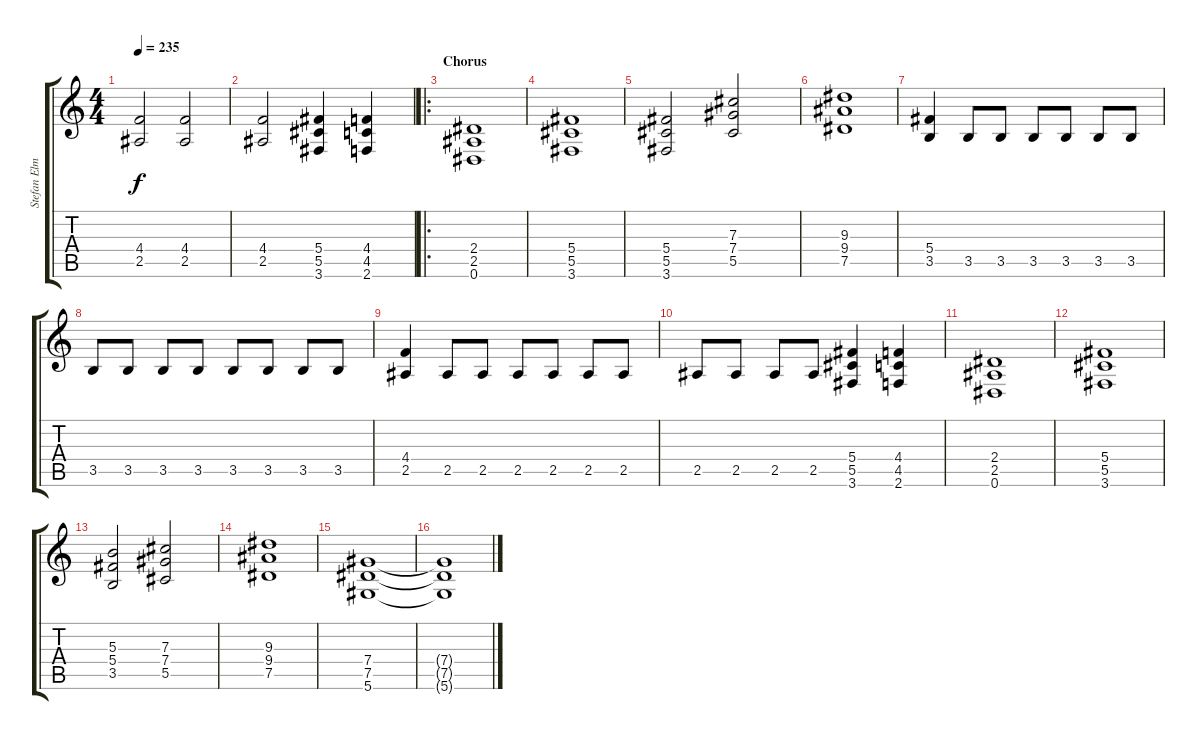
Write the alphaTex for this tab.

\track ("Stefan Elmgren (Rhythm Guitar)" "Stefan Elm") {instrument distortionguitar}
\staff {score tabs}
\tuning (Eb4 Bb3 Gb3 Db3 Ab2 Eb2) {hide}
\ts (4 4)
\tempo 235
\clef g2
\ks c
(4.4 2.5).2{dy f} (4.4 2.5).2 |
(4.4 2.5).2 (5.4 5.5 3.6).4 (4.4 4.5 2.6).4 |
\ro
\section ("" "Chorus")
(2.4 2.5 0.6).1 |
(5.4 5.5 3.6).1 |
(5.4 5.5 3.6).2 (7.3 7.4 5.5).2 |
(9.3 9.4 7.5).1 |
(5.4 3.5).4 3.5.8 3.5.8 3.5.8 3.5.8 3.5.8 3.5.8 |
3.5.8 3.5.8 3.5.8 3.5.8 3.5.8 3.5.8 3.5.8 3.5.8 |
(4.4 2.5).4 2.5.8 2.5.8 2.5.8 2.5.8 2.5.8 2.5.8 |
2.5.8 2.5.8 2.5.8 2.5.8 (5.4 5.5 3.6).4 (4.4 4.5 2.6).4 |
(2.4 2.5 0.6).1 |
(5.4 5.5 3.6).1 |
(5.3 5.4 3.5).2 (7.3 7.4 5.5).2 |
(9.3 9.4 7.5).1 |
(7.4 7.5 5.6).1 |
(7.4{t} 7.5{t} 5.6{t}).1
